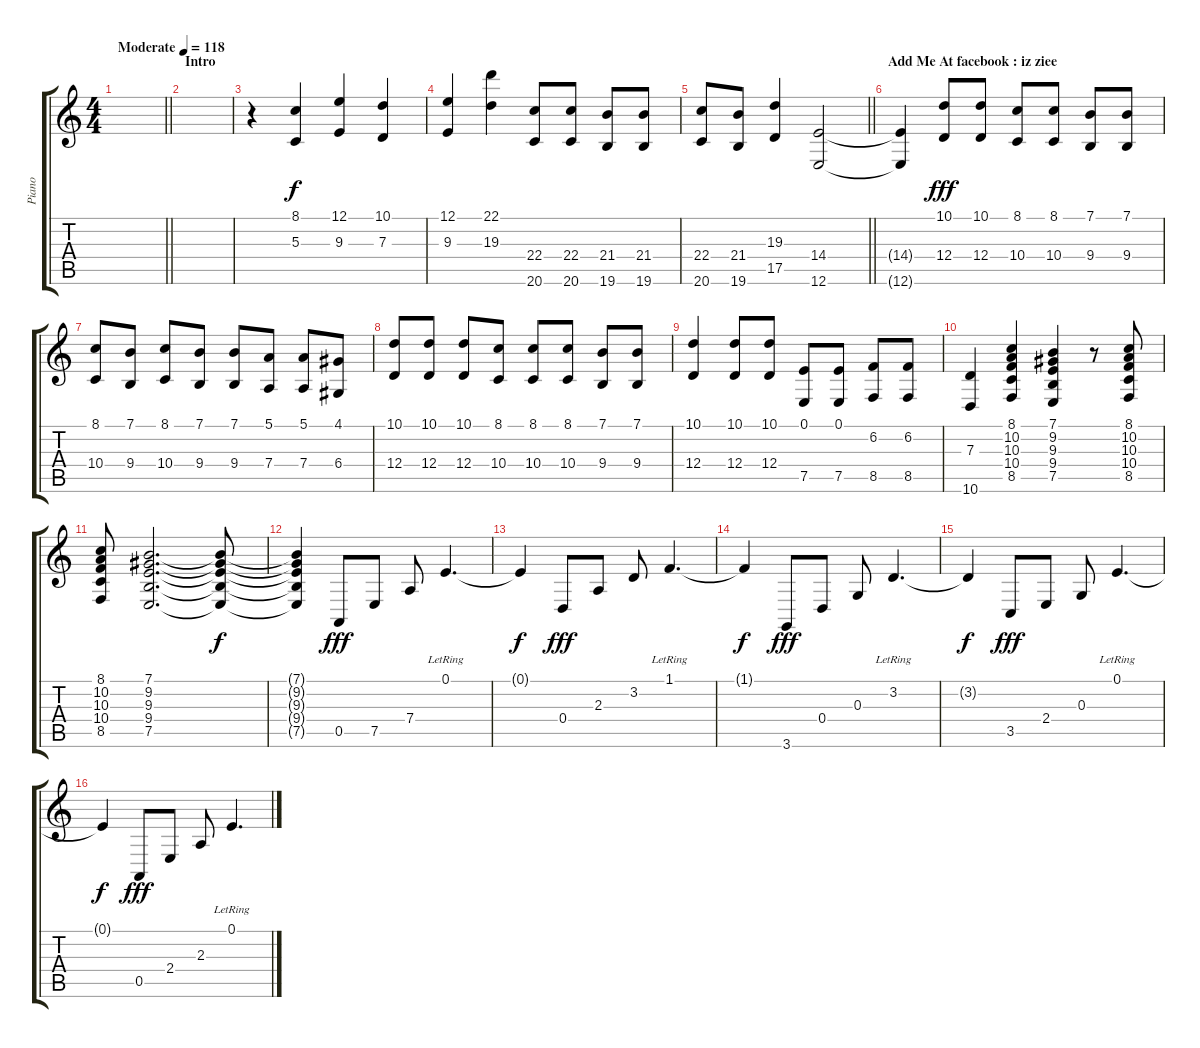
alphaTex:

\track ("Piano" "Piano") {instrument acousticgrandpiano}
\staff {score tabs}
\tuning (E4 B3 G3 D3 A2 E2) {hide}
\ts (4 4)
\tempo (118 "Moderate")
\clef g2
\barLineRight lightlight
\ks c
|
\section ("" "Intro")
|
r.4 (8.1 5.3).4 (12.1 9.3).4 (10.1 7.3).4 |
(12.1 9.3).4 (22.1 19.3).4 (22.4 20.6).8 (22.4 20.6).8 (21.4 19.6).8 (21.4 19.6).8 |
\barLineRight lightlight
(22.4 20.6).8 (21.4 19.6).8 (19.3 17.5).4 (14.4 12.6).2 |
\section ("" "Add Me At facebook : iz ziee")
(14.4{t} 12.6{t}).4{dy f} (10.1 12.4).8{dy fff} (10.1 12.4).8 (8.1 10.4).8 (8.1 10.4).8 (7.1 9.4).8 (7.1 9.4).8 |
(8.1 10.4).8 (7.1 9.4).8 (8.1 10.4).8 (7.1 9.4).8 (7.1 9.4).8 (5.1 7.4).8 (5.1 7.4).8 (4.1 6.4).8 |
(10.1 12.4).8 (10.1 12.4).8 (10.1 12.4).8 (8.1 10.4).8 (8.1 10.4).8 (8.1 10.4).8 (7.1 9.4).8 (7.1 9.4).8 |
(10.1 12.4).4 (10.1 12.4).8 (10.1 12.4).8 (0.1 7.5).8 (0.1 7.5).8 (6.2 8.5).8 (6.2 8.5).8 |
(7.3 10.6).4 (8.1 10.2 10.3 10.4 8.5).4 (7.1 9.2 9.3 9.4 7.5).4 r.8 (8.1 10.2 10.3 10.4 8.5).8 |
(8.1 10.2 10.3 10.4 8.5).8 (7.1 9.2 9.3 9.4 7.5).2{d} (7.1{t} 9.2{t} 9.3{t} 9.4{t} 7.5{t}).8{dy f} |
(7.1{t} 9.2{t} 9.3{t} 9.4{t} 7.5{t}).4 0.5.8{dy fff} 7.5.8 7.4.8 0.1{lr}.4{d} |
0.1{t}.4{dy f} 0.4.8{dy fff} 2.3.8 3.2.8 1.1{lr}.4{d} |
1.1{t}.4{dy f} 3.6.8{dy fff} 0.4.8 0.3.8 3.2{lr}.4{d} |
3.2{t}.4{dy f} 3.5.8{dy fff} 2.4.8 0.3.8 0.1{lr}.4{d} |
0.1{t}.4{dy f} 0.5.8{dy fff} 2.4.8 2.3.8 0.1{lr}.4{d}
